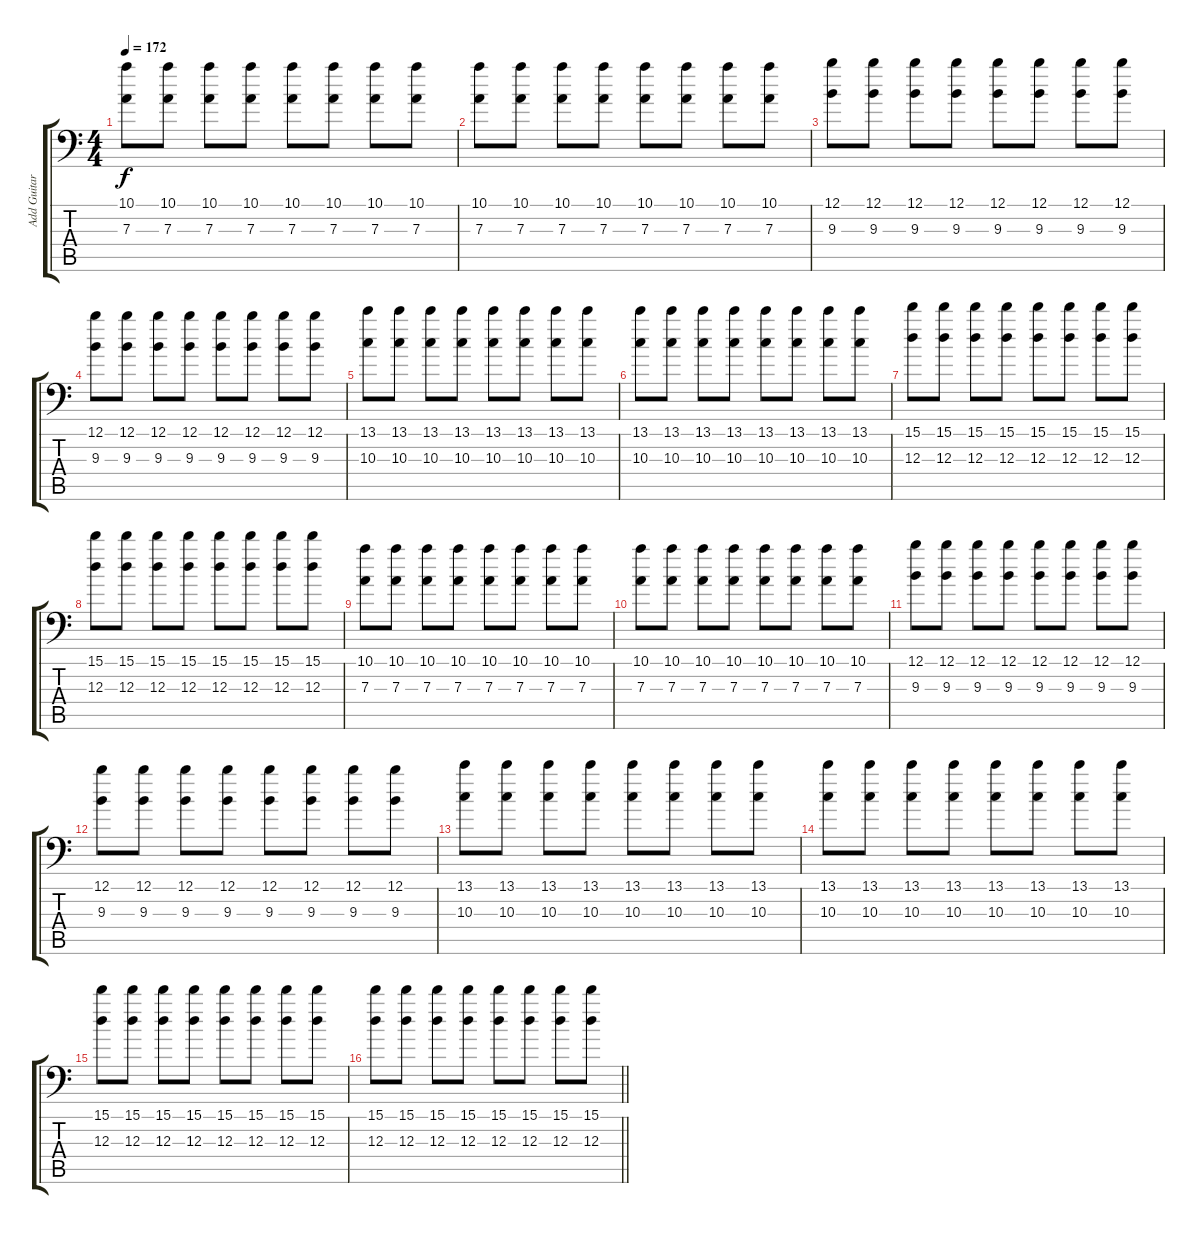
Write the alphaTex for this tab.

\track ("Add Guitar" "Add Guitar") {instrument overdrivenguitar}
\staff {score tabs}
\tuning (B3 Gb3 D3 A2 E2 A1) {hide}
\ts (4 4)
\tempo 172
\clef f4
\ks c
(10.1 7.3).8{dy f} (10.1 7.3).8 (10.1 7.3).8 (10.1 7.3).8 (10.1 7.3).8 (10.1 7.3).8 (10.1 7.3).8 (10.1 7.3).8 |
(10.1 7.3).8 (10.1 7.3).8 (10.1 7.3).8 (10.1 7.3).8 (10.1 7.3).8 (10.1 7.3).8 (10.1 7.3).8 (10.1 7.3).8 |
(12.1 9.3).8 (12.1 9.3).8 (12.1 9.3).8 (12.1 9.3).8 (12.1 9.3).8 (12.1 9.3).8 (12.1 9.3).8 (12.1 9.3).8 |
(12.1 9.3).8 (12.1 9.3).8 (12.1 9.3).8 (12.1 9.3).8 (12.1 9.3).8 (12.1 9.3).8 (12.1 9.3).8 (12.1 9.3).8 |
(13.1 10.3).8 (13.1 10.3).8 (13.1 10.3).8 (13.1 10.3).8 (13.1 10.3).8 (13.1 10.3).8 (13.1 10.3).8 (13.1 10.3).8 |
(13.1 10.3).8 (13.1 10.3).8 (13.1 10.3).8 (13.1 10.3).8 (13.1 10.3).8 (13.1 10.3).8 (13.1 10.3).8 (13.1 10.3).8 |
(15.1 12.3).8 (15.1 12.3).8 (15.1 12.3).8 (15.1 12.3).8 (15.1 12.3).8 (15.1 12.3).8 (15.1 12.3).8 (15.1 12.3).8 |
(15.1 12.3).8 (15.1 12.3).8 (15.1 12.3).8 (15.1 12.3).8 (15.1 12.3).8 (15.1 12.3).8 (15.1 12.3).8 (15.1 12.3).8 |
(10.1 7.3).8 (10.1 7.3).8 (10.1 7.3).8 (10.1 7.3).8 (10.1 7.3).8 (10.1 7.3).8 (10.1 7.3).8 (10.1 7.3).8 |
(10.1 7.3).8 (10.1 7.3).8 (10.1 7.3).8 (10.1 7.3).8 (10.1 7.3).8 (10.1 7.3).8 (10.1 7.3).8 (10.1 7.3).8 |
(12.1 9.3).8 (12.1 9.3).8 (12.1 9.3).8 (12.1 9.3).8 (12.1 9.3).8 (12.1 9.3).8 (12.1 9.3).8 (12.1 9.3).8 |
(12.1 9.3).8 (12.1 9.3).8 (12.1 9.3).8 (12.1 9.3).8 (12.1 9.3).8 (12.1 9.3).8 (12.1 9.3).8 (12.1 9.3).8 |
(13.1 10.3).8 (13.1 10.3).8 (13.1 10.3).8 (13.1 10.3).8 (13.1 10.3).8 (13.1 10.3).8 (13.1 10.3).8 (13.1 10.3).8 |
(13.1 10.3).8 (13.1 10.3).8 (13.1 10.3).8 (13.1 10.3).8 (13.1 10.3).8 (13.1 10.3).8 (13.1 10.3).8 (13.1 10.3).8 |
(15.1 12.3).8 (15.1 12.3).8 (15.1 12.3).8 (15.1 12.3).8 (15.1 12.3).8 (15.1 12.3).8 (15.1 12.3).8 (15.1 12.3).8 |
\barLineRight lightlight
(15.1 12.3).8 (15.1 12.3).8 (15.1 12.3).8 (15.1 12.3).8 (15.1 12.3).8 (15.1 12.3).8 (15.1 12.3).8 (15.1 12.3).8
